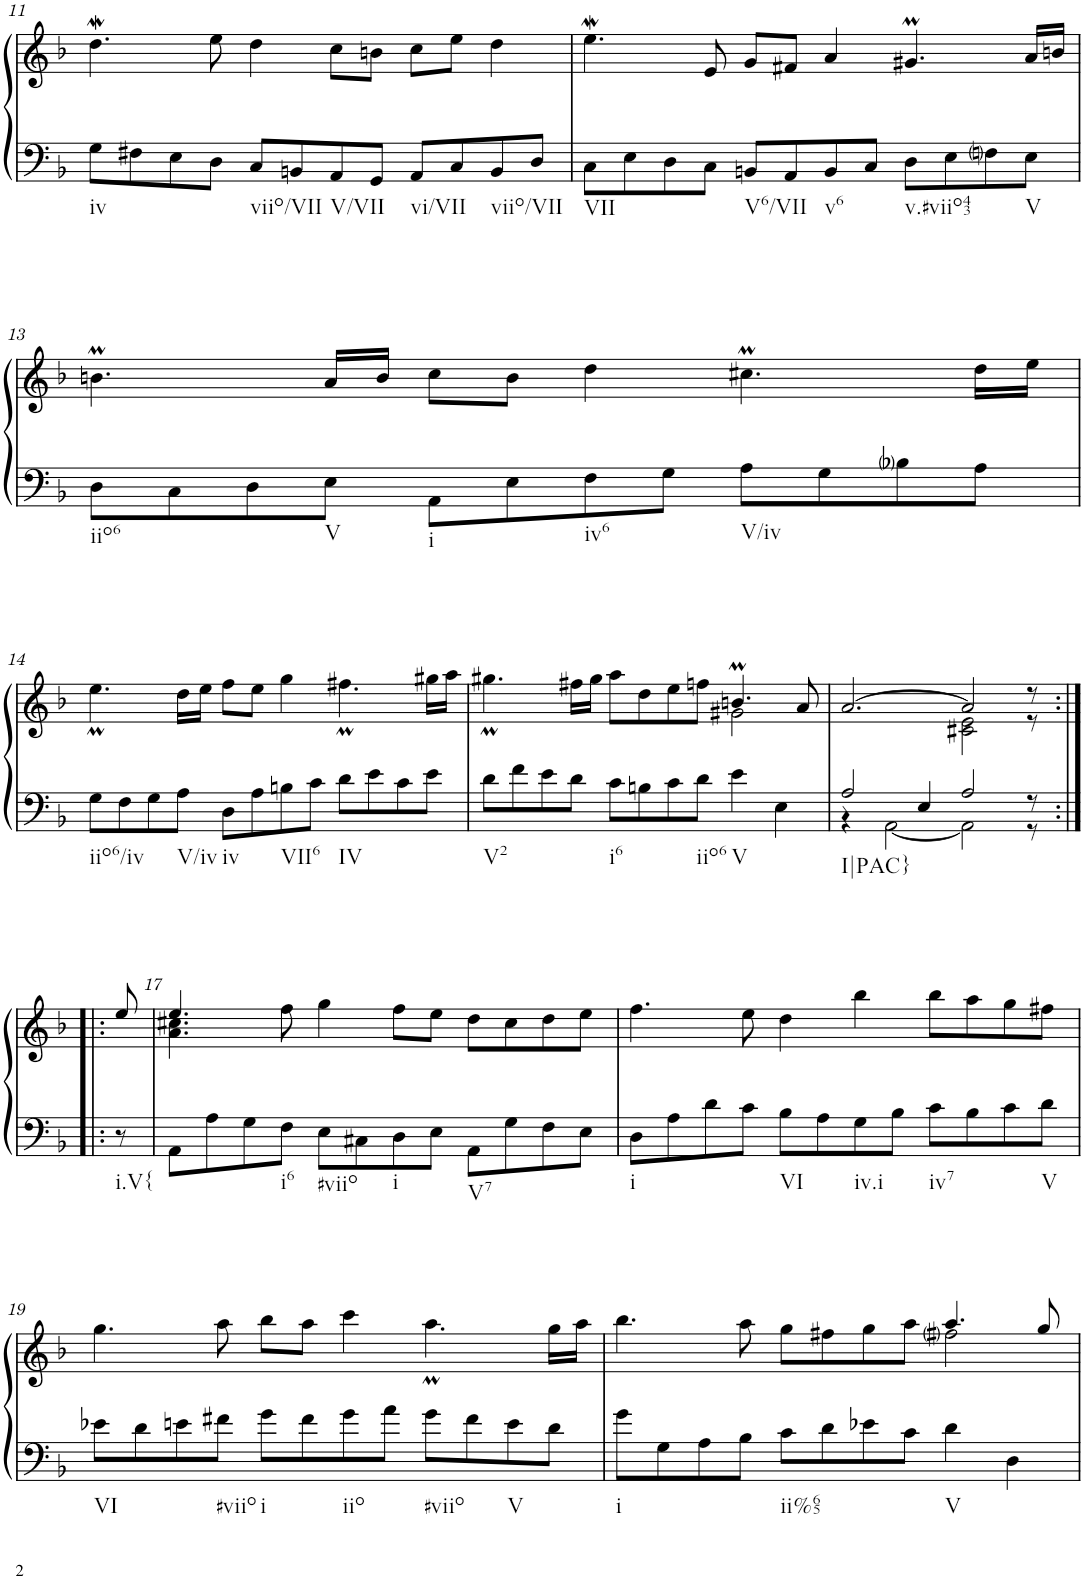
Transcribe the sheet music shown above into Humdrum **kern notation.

**kern	**kern
*part1	*part1
*staff2	*staff1
*I"Midi_2	*
!!LO:PB:g=z
*clefF4	*clefG2
*k[b-]	*k[b-]
*M3/2	*M3/2
=11	=11
!LO:TX:b:t=iv	!
8G\L	4.ddW\
8F#X\	.
8E\	.
8D\J	8ee\
!LO:TX:b:t=viio/VII	!
8C/L	4dd\
8BBn/	.
!LO:TX:b:t=V/VII	!
8AA/	8cc\L
8GG/J	8bn\J
!LO:TX:b:t=vi/VII	!
8AA/L	8cc\L
8C/	8ee\J
!LO:TX:b:t=viio/VII	!
8BB/	4dd\
8D/J	.
=12	=12
!LO:TX:b:t=VII	!
8C\L	4.eeW\
8E\	.
8D\	.
8C\J	8e/
!LO:TX:b:t=V6/VII	!
8BBn/L	8g/L
8AA/	8f#X/J
!LO:TX:b:t=v6	!
8BB/	4a/
8C/J	.
!LO:TX:b:t=v.#viio43	!
8D\L	4.g#Xm/
8E\	.
8Fni\	.
!LO:TX:b:t=V	!
8E\J	16a/LL
.	16bn/JJ
!!LO:LB:g=z
=13	=13
!LO:TX:b:t=iio6	!
8D\L	4.bnm\
8C\	.
8D\	.
!LO:TX:b:t=V	!
8E\J	16a/LL
.	16b/JJ
!LO:TX:b:t=i	!
8AA\L	8cc\L
8E\	8b\J
!LO:TX:b:t=iv6	!
8F\	4dd\
8G\J	.
!LO:TX:b:t=V/iv	!
8A\L	4.cc#Xm\
8G\	.
8B-i\	.
8A\J	16dd\LL
.	16ee\JJ
!!LO:LB:g=z
=14	=14
*^	*^
!LO:TX:b:t=iio6/iv	!	!	!
!LO:TX:b:t=V/iv	!	!	!
!LO:TX:b:t=iv	!	!	!
!LO:TX:b:t=VII6	!	!	!
!LO:TX:b:t=IV	!	!	!
1.ryy	8G\L	1.ryy	4.eem\
.	8F\	.	.
.	8G\	.	.
.	8A\J	.	16dd\LL
.	.	.	16ee\JJ
.	8D\L	.	8ff\L
.	8A\	.	8ee\J
.	8Bn\	.	4gg\
.	8c\J	.	.
.	8d\L	.	4.ff#Xm\
.	8e\	.	.
.	8c\	.	.
.	8e\J	.	16gg#X\LL
.	.	.	16aa\JJ
=15	=15	=15	=15
!LO:TX:b:t=V2	!	!	!
!LO:TX:b:t=i6	!	!	!
!LO:TX:b:t=iio6	!	!	!
!LO:TX:b:t=V	!	!	!
1.ryy	8d\L	2ryy	4.gg#Xm\
.	8f\	.	.
.	8e\	.	.
.	8d\J	.	16ff#X\LL
.	.	.	16gg#\JJ
.	8c\L	2ryy	8aa\L
.	8Bn\	.	8dd\
.	8c\	.	8ee\
.	8d\J	.	8ffn\J
.	4e\	4.bnm/	2g#X\
.	4E\	.	.
.	.	8a/	.
=16	=16	=16	=16
!LO:TX:b:t=I|PAC}	!	!	!
2A/	4r	[2.a/	2.ryy
.	[2AA\	.	.
4E/	.	.	.
2A/	2AA\]	2a/]	2c#X\ 2e\
8r	8r	8r	8r
!!LO:LB:g=z	!!
=16X1:|!|:	=16X1:|!|:	=16X1:|!|:	=16X1:|!|:
!LO:TX:b:t=i.V{	!	!	!
*v	*v	*	*
8r	8ee/	8ryy
=17	=17	=17
8AA\L	4.ee/	4.a\ 4.cc#X\
8A\	.	.
8G\	.	.
!LO:TX:b:t=i6	!	!
8F\J	8ff\	8ryy
!LO:TX:b:t=#viio	!	!
8E\L	4gg\	2ryy
8C#X\	.	.
!LO:TX:b:t=i	!	!
8D\	8ff\L	.
8E\J	8ee\J	.
!LO:TX:b:t=V7	!	!
8AA\L	8dd\L	2ryy
8G\	8cc#\	.
8F\	8dd\	.
8E\J	8ee\J	.
=18	=18	=18
!LO:TX:b:t=i	!	!
8D\L	4.ff\	1.ryy
8A\	.	.
8d\	.	.
8c\J	8ee\	.
!LO:TX:b:t=VI	!	!
8B-\L	4dd\	.
8A\	.	.
!LO:TX:b:t=iv.i	!	!
8G\	4bb-\	.
8B-\J	.	.
!LO:TX:b:t=iv7	!	!
8c\L	8bb-\L	.
8B-\	8aa\	.
8c\	8gg\	.
!LO:TX:b:t=V	!	!
8d\J	8ff#X\J	.
!!LO:LB:g=z	!!
=19	=19	=19
!LO:TX:b:t=VI	!	!
8e-X\L	1.ryy	4.gg\
8d\	.	.
8en\	.	.
!LO:TX:b:t=#viio	!	!
8f#X\J	.	8aa\
!LO:TX:b:t=i	!	!
8g\L	.	8bb-\L
8f#\	.	8aa\J
!LO:TX:b:t=iio	!	!
8g\	.	4ccc\
8a\J	.	.
!LO:TX:b:t=#viio	!	!
8g\L	.	4.aam\
8f#\	.	.
!LO:TX:b:t=V	!	!
8e\	.	.
8d\J	.	16gg\LL
.	.	16aa\JJ
=20	=20	=20
!LO:TX:b:t=i	!	!
8g\L	2ryy	4.bb-\
8G\	.	.
8A\	.	.
8B-\J	.	8aa\
!LO:TX:b:t=ii%65	!	!
8c\L	2ryy	8gg\L
8d\	.	8ff#X\
8e-X\	.	8gg\
8c\J	.	8aa\J
!LO:TX:b:t=V	!	!
4d\	4.aa/	2ff#i\
4D\	.	.
.	8gg/	.
*	*v	*v
=	=
*-	*-
